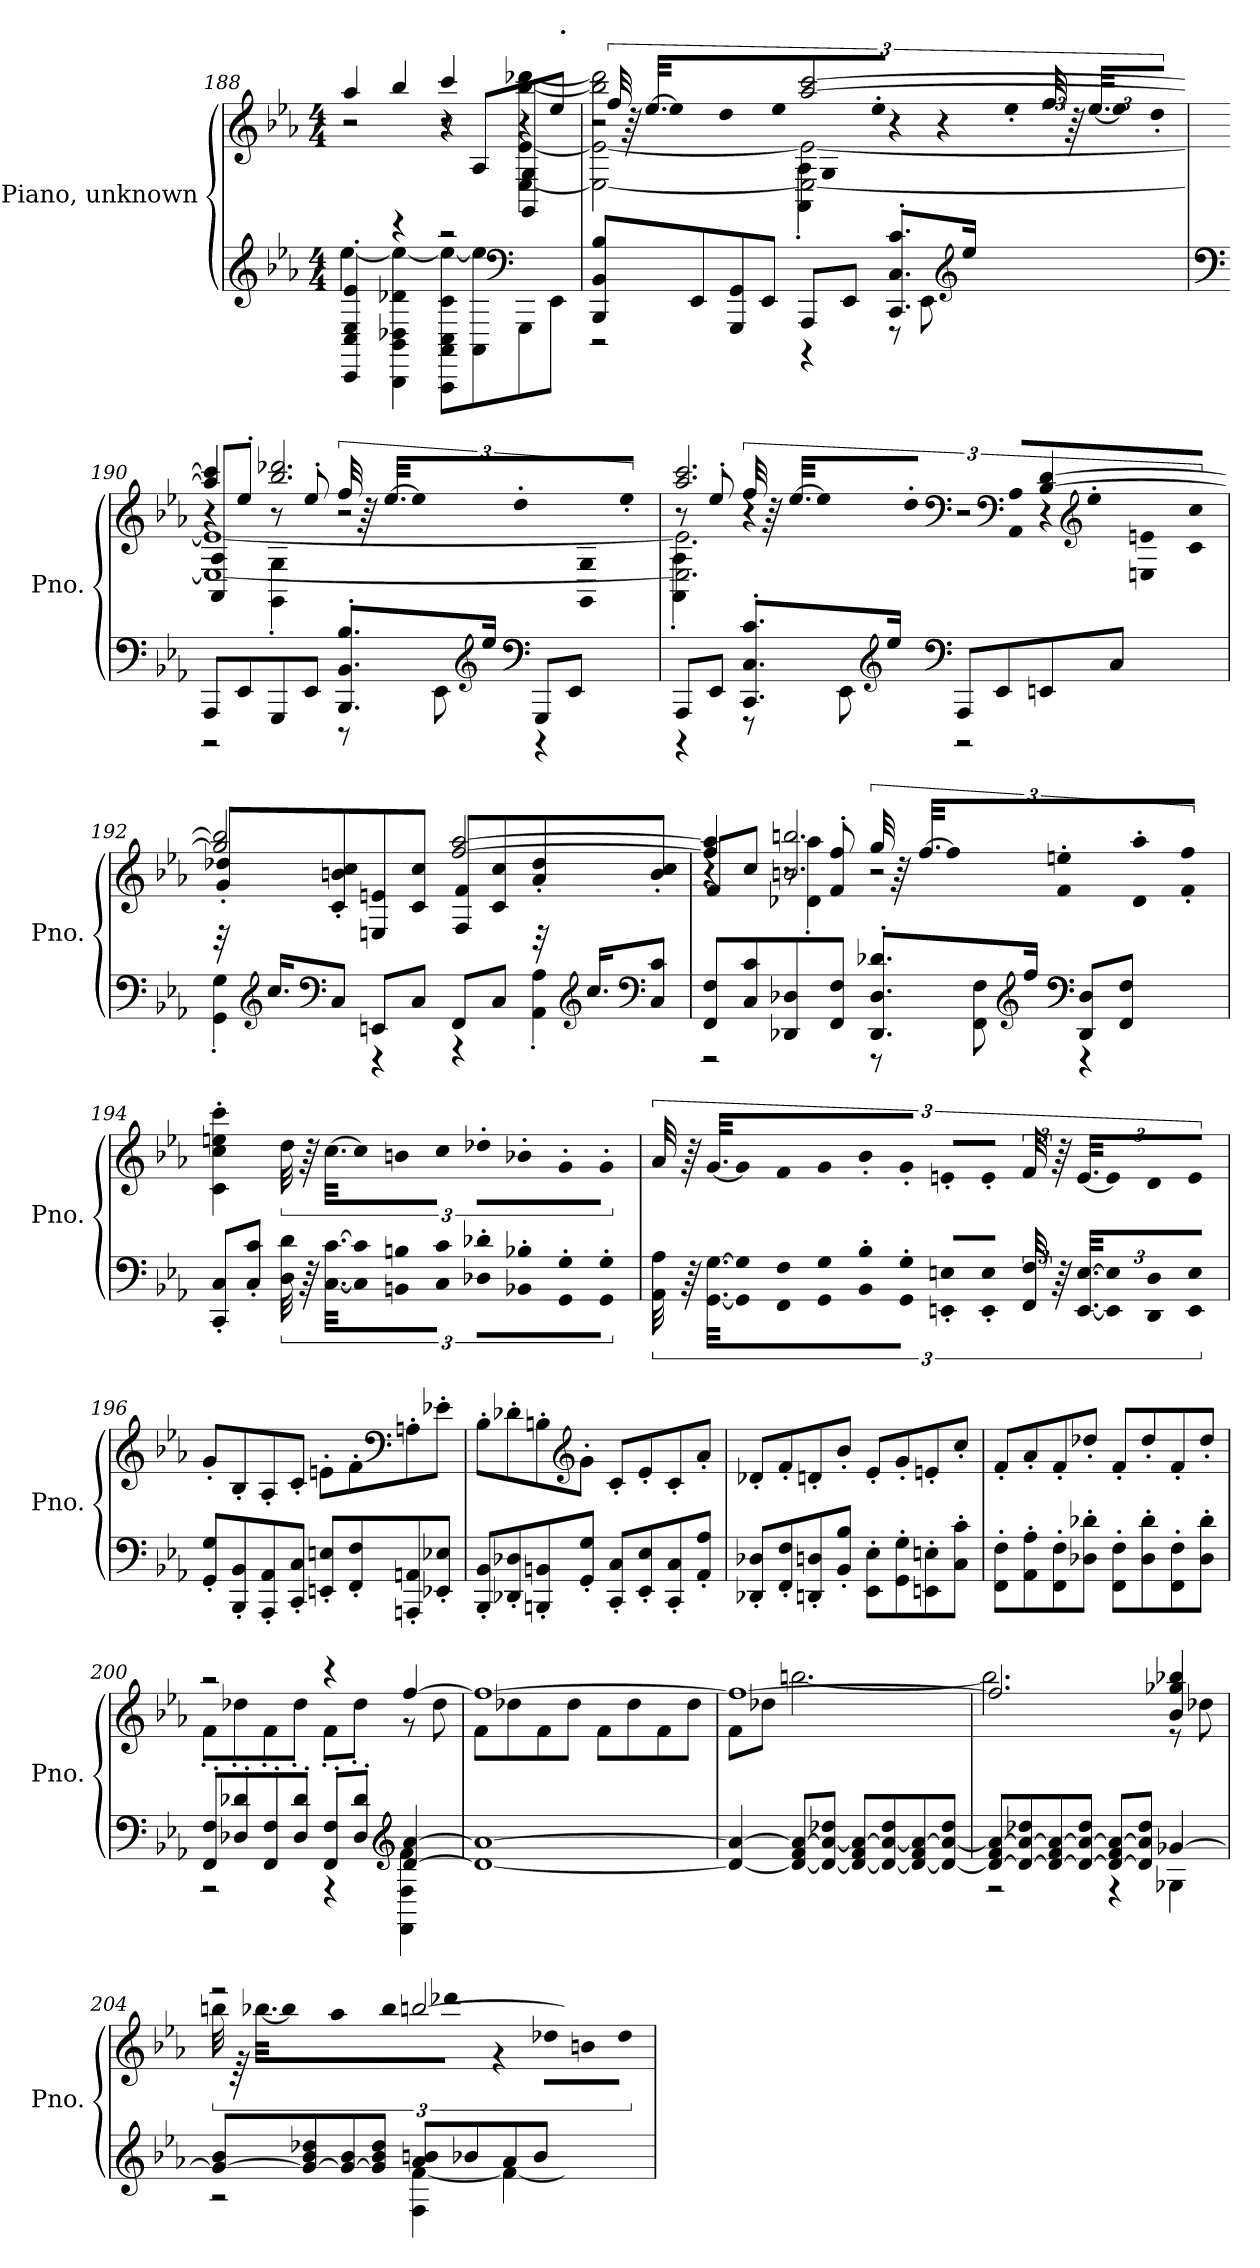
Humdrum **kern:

**kern	**kern
*part1	*part1
*staff2	*staff1
*I"Piano, unknown	*
*I'Pno.	*
!!LO:LB:g=z
*clefG2	*clefG2
*k[b-e-a-]	*k[b-e-a-]
*M4/4	*M4/4
=188	=188
*^	*^
*	*	*	*^
4CC/' 4C/' 4E-/' 4e-/'	[4ee-\	2r	2r	4aa-/
4r	4BBB-\ 4BB-\ 4D-X\ 4d-X\ 4ee-\_	.	.	4bb-/
2r	8AAA-\ 8AA-\ 8C\ 8c\ 8ee-\_L	4ccc/	4r	8r
.	8AA-\ 8ee-\]	.	.	8A-/L
*clefF4	*	*	*	*
.	8GGG\	4r	[4E-\ [4e-\ [4bb-\ [4ddd-X\	8GG/ 8G/
.	8EE-\J	.	.	8ee-'/J
=189	=189	=189	=189	=189
*	*	*	*	*^
8BBB-/ 8BB-/ 8B-/L	2r	2r	2E-\_ 2e-\_ 2bb-\] 2ddd-\]	48ff/	2r
.	.	.	.	96r	.
.	.	.	.	[48.ee-/KLL	.
.	.	.	.	16ee-/]	.
8EE-/	.	.	.	16dd/	.
.	.	.	.	16ee-/J	.
8GGG/ 8GG/	.	.	.	8G/	.
8EE-/J	.	.	.	8ee-'/J	.
8AAA-/L	4r	[2aa-/ [2ccc/	2E-\_ 2e-\_	8r	4AA-\' 4A-\'
8EE-/J	.	.	.	8ee-'/	.
8.CC/' 8.C/' 8.c/'L	8r	.	.	48ff/	4r
.	.	.	.	96r	.
.	.	.	.	[48.ee-/KLL	.
.	.	.	.	16ee-/J]	.
.	8EE-\	.	.	8dd'/J	.
*clefG2	*	*	*	*	*
16ee-/Jk	.	.	.	.	.
!!LO:LB:g=z	!!	!!	!!
=190	=190	=190	=190	=190	=190
*clefF4	*	*	*	*	*
8AAA-/L	2r	4aa-/] 4ccc/]	1E-_ 1e-_	8AA-/ 8A-/L	4r
8EE-/	.	.	.	8ee-'/J	.
8GGG/	.	2.bb-/ 2.ddd-X/	.	8r	4GG\' 4G\'
8EE-/J	.	.	.	8ee-'/	.
8.BBB-/' 8.BB-/' 8.B-/'L	8r	.	.	48ff/	2r
.	.	.	.	96r	.
.	.	.	.	[48.ee-/KLL	.
.	.	.	.	16ee-/J]	.
.	8EE-\	.	.	8dd'/	.
*clefG2	*	*	*	*	*
16ee-/Jk	.	.	.	.	.
*clefF4	*	*	*	*	*
8GGG/L	4r	.	.	8GG/ 8G/	.
8EE-/J	.	.	.	8ee-'/J	.
=191	=191	=191	=191	=191	=191
8AAA-/L	4r	2.aa-/ 2.ccc/	2.E-\] 2.e-\]	8r	4AA-\' 4A-\'
8EE-/J	.	.	.	8ee-'/	.
8.CC/' 8.C/' 8.c/'L	8r	.	.	48ff/	4r
.	.	.	.	96r	.
.	.	.	.	[48.ee-/KLL	.
.	.	.	.	16ee-/J]	.
.	8EE-\	.	.	8dd'/J	.
*clefG2	*	*	*	*	*
16ee-/Jk	.	.	.	.	.
*clefF4	*	*clefF4	*	*	*
8AAA-/L	2r	.	.	8AA-/ 8A-/L	2r
*	*	*clefG2	*	*	*
8EE-/	.	.	.	8ee-'/	.
8EEn/	.	[4gg/ [4bb-/	4r	8En/ 8en/	.
8C/J	.	.	.	8c/ 8cc/J	.
*	*	*	*v	*v	*v
!!LO:LB:g=z
=192	=192	=192	=192
32r	4GG\' 4G\'	2gg/] 2bb-/]	8g/' 8dd-X/'L
*clefG2	*	*	*
16.cc/KL	.	.	.
*clefF4	*	*	*
8C/J	.	.	8c/' 8bn/' 8cc/'
8EEn/L	4r	.	8En/ 8en/
8C/J	.	.	8c/ 8cc/J
8FF/L	4r	[2ff/ [2aa-/	8F/ 8f/L
8C/J	.	.	8c/ 8cc/
32r	4AA-\' 4A-\'	.	8a-/' 8dd-/'
*clefG2	*	*	*
16.cc/KL	.	.	.
*clefF4	*	*	*
8C/ 8c/J	.	.	8b/' 8cc/'J
=193	=193	=193	=193
*	*	*	*^
8FF/ 8F/L	2r	4ff/] 4aa-/]	4r	8f/L
8C/ 8c/	.	.	.	8cc/J
8DD-X/ 8D-X/	.	2.bn/ 2.bbn/	4d-X\' 4aa-\'	8r
8FF/ 8F/J	.	.	.	8f/' 8ff/'
8.DD-/' 8.D-/' 8.d-X/'L	8r	.	2r	48gg/
.	.	.	.	96r
.	.	.	.	[48.ff/KLL
.	.	.	.	16ff/J]
.	8FF\ 8F\	.	.	8f/' 8een/'
*clefG2	*	*	*	*
16ff/Jk	.	.	.	.
*clefF4	*	*	*	*
8DD-/ 8D-/L	4r	.	.	8d-/' 8aa-/'
8FF/ 8F/J	.	.	.	8f/' 8ff/'J
*v	*v	*	*	*
*	*v	*v	*v
!!LO:LB:g=z
=194	=194
8CC/' 8C/'L	4c\' 4cc\' 4een\' 4ccc\'
8C/' 8c/'J	.
48D\ 48d\	48dd\
96r	96r
[48.C\ [48.c\KLL	[48.cc\KLL
16C\] 16c\]	16cc\]
16BBn\ 16Bn\	16bn\
16C\ 16c\JJ	16cc\JJ
8D-X\' 8d-X\'L	8dd-X'\L
8BB-X\' 8B-X\'	8b-X'\
8GG\' 8G\'	8g'\
8GG\' 8G\'J	8g'\J
=195	=195
48AA-\ 48A-\	48a-/
96r	96r
[48.GG\ [48.G\KLL	[48.g/KLL
16GG\] 16G\]	16g/]
16FF\ 16F\	16f/
16GG\ 16G\J	16g/J
8BB-\' 8B-\'	8b-'/
8GG\' 8G\'J	8g'/J
8EEn/' 8En/'L	8en'/L
8EE/' 8E/'J	8e'/J
48FF/ 48F/	48f/
96r	96r
[48.EE/ [48.E/KLL	[48.e/KLL
16EE/] 16E/]	16e/]
16DD/ 16D/	16d/
16EE/ 16E/JJ	16e/JJ
!!LO:PB:g=z
=196	=196
8GG/' 8G/'L	8g'/L
8BBB-/' 8BB-/'	8B-'/
8AAA-/' 8AA-/'	8A-'/
8CC/' 8C/'J	8c'/J
8EEn/' 8En/'L	8en'\L
8FF/' 8F/'	8f'\
*	*clefF4
8AAAn/' 8AAn/'	8An'\
8EE-X/' 8E-X/'J	8e-X'\J
=197	=197
8BBB-/' 8BB-/'L	8B-'\L
8DD-X/' 8D-X/'	8d-X'\
8BBBn/' 8BBn/'	8Bn'\
*	*clefG2
8GG/' 8G/'J	8g'\J
8CC/' 8C/'L	8c'/L
8EE-/' 8E-/'	8e-'/
8CC/' 8C/'	8c'/
8AA-/' 8A-/'J	8a-'/J
=198	=198
8DD-X/' 8D-X/'L	8d-X'/L
8FF/' 8F/'	8f'/
8DDn/' 8Dn/'	8dn'/
8BB-/' 8B-/'J	8b-'/J
8EE-\' 8E-\'L	8e-'/L
8GG\' 8G\'	8g'/
8EEn\' 8En\'	8en'/
8C\' 8c\'J	8cc'/J
!!LO:LB:g=z
=199	=199
8FF\' 8F\'L	8f'/L
8AA-\' 8A-\'	8a-'/
8FF\' 8F\'	8f'/
8D-X\' 8d-X\'J	8dd-X'/J
8FF\' 8F\'L	8f'/L
8D-\' 8d-\'	8dd-'/
8FF\' 8F\'	8f'/
8D-\' 8d-\'J	8dd-'/J
=200	=200
*^	*^
8FF/' 8F/'L	2r	2r	8f'\L
8D-X/' 8d-X/'	.	.	8dd-X'\
8FF/' 8F/'	.	.	8f'\
8D-/' 8d-/'J	.	.	8dd-'\J
8FF/' 8F/'L	4r	4r	8f'\L
8D-/' 8d-/'J	.	.	8dd-'\J
*clefG2	*	*	*
[4d-/ [4a-/	4FF\ 4F\ 4f\	[4ff/	8r
.	.	.	8dd-\
*v	*v	*	*
=201	=201	=201
1d-_ 1a-_	1ff_	8f\L
.	.	8dd-X\
.	.	8f\
.	.	8dd-\J
.	.	8f\L
.	.	8dd-\
.	.	8f\
.	.	8dd-\J
=202	=202	=202
4d-/_ 4a-/_	1ff_	8f\L
.	.	8dd-X\J
8d-/_ 8f/ 8a-/_L	.	[2.bbn\
8d-/_ 8a-/_ 8dd-X/J	.	.
8d-/_ 8f/ 8a-/_L	.	.
8d-/_ 8a-/_ 8dd-/	.	.
8d-/_ 8f/ 8a-/_	.	.
8d-/_ 8a-/_ 8dd-/J	.	.
!!LO:LB:g=z	!!
=203	=203	=203
*^	*	*
8d-/_ 8f/ 8a-/_L	2r	2.ff/]	2.bb\]
8d-/_ 8a-/_ 8dd-X/	.	.	.
8d-/_ 8f/ 8a-/_	.	.	.
8d-/_ 8a-/_ 8dd-/J	.	.	.
8d-/_ 8f/ 8a-/_L	4r	.	.
8d-/] 8a-/] 8dd-/J	.	.	.
[4g-X/	4G-X\	4b-/ 4gg-X/ 4bb-X/	8r
.	.	.	8dd-X\
=204	=204	=204	=204
8g-/_ 8b-/L	2r	2r	48bbn\
.	.	.	96r
.	.	.	[48.bb-X\KLL
.	.	.	16bb-\J]
8g-/_ 8b-/ 8dd-X/	.	.	8aa-\
8g-/_ 8b-/	.	.	8bb-\
8g-/] 8b-/ 8dd-/J	.	.	8ddd-X\J
8a-/ 8bn/L	4F\ [4f\	[2bbn/	8r
8b-X/	.	.	8dd-X\L
8a-/	4f\_	.	8bn\
8b-/J	.	.	8dd-\J
*v	*v	*	*
*	*v	*v
=	=
*-	*-
